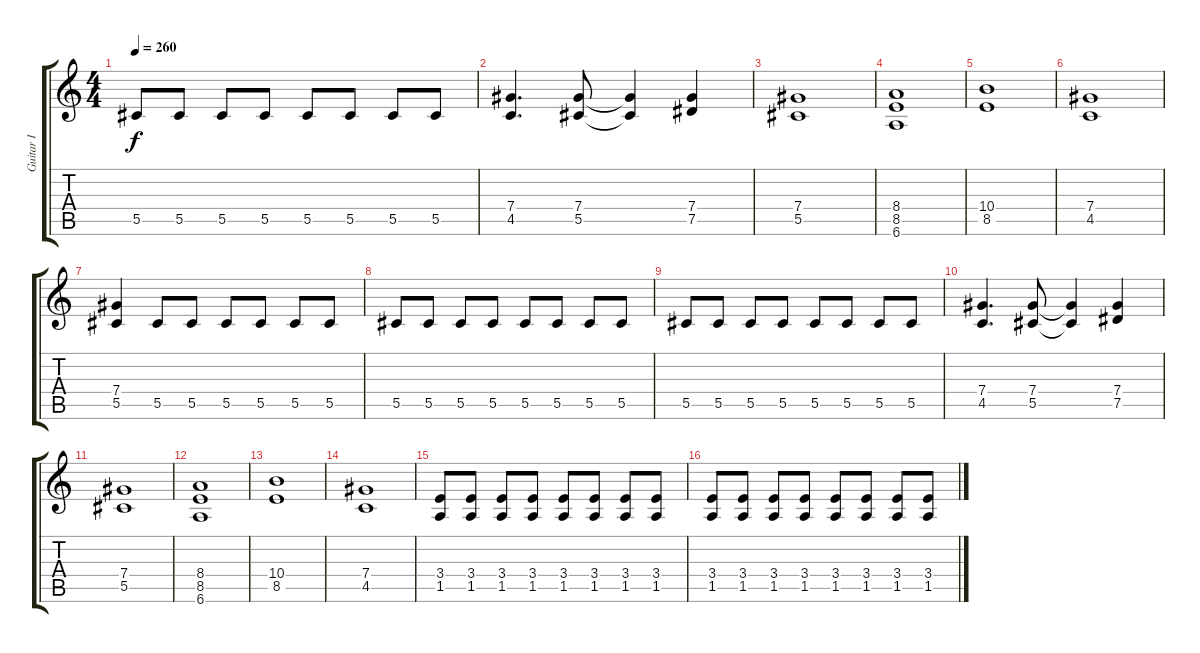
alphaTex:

\track ("Guitar I" "Guitar I") {instrument overdrivenguitar}
\staff {score tabs}
\tuning (Eb4 Bb3 Gb3 Db3 Ab2 Eb2) {hide}
\ts (4 4)
\tempo 260
\clef g2
\ks c
5.5.8{dy f} 5.5.8 5.5.8 5.5.8 5.5.8 5.5.8 5.5.8 5.5.8 |
(7.4 4.5).4{d} (7.4 5.5).8 (7.4{t} 5.5{t}).4 (7.4 7.5).4 |
(7.4 5.5).1 |
(8.4 8.5 6.6).1 |
(10.4 8.5).1 |
(7.4 4.5).1 |
(7.4 5.5).4 5.5.8 5.5.8 5.5.8 5.5.8 5.5.8 5.5.8 |
5.5.8 5.5.8 5.5.8 5.5.8 5.5.8 5.5.8 5.5.8 5.5.8 |
5.5.8 5.5.8 5.5.8 5.5.8 5.5.8 5.5.8 5.5.8 5.5.8 |
(7.4 4.5).4{d} (7.4 5.5).8 (7.4{t} 5.5{t}).4 (7.4 7.5).4 |
(7.4 5.5).1 |
(8.4 8.5 6.6).1 |
(10.4 8.5).1 |
(7.4 4.5).1 |
(3.4 1.5).8 (3.4 1.5).8 (3.4 1.5).8 (3.4 1.5).8 (3.4 1.5).8 (3.4 1.5).8 (3.4 1.5).8 (3.4 1.5).8 |
(3.4 1.5).8 (3.4 1.5).8 (3.4 1.5).8 (3.4 1.5).8 (3.4 1.5).8 (3.4 1.5).8 (3.4 1.5).8 (3.4 1.5).8
